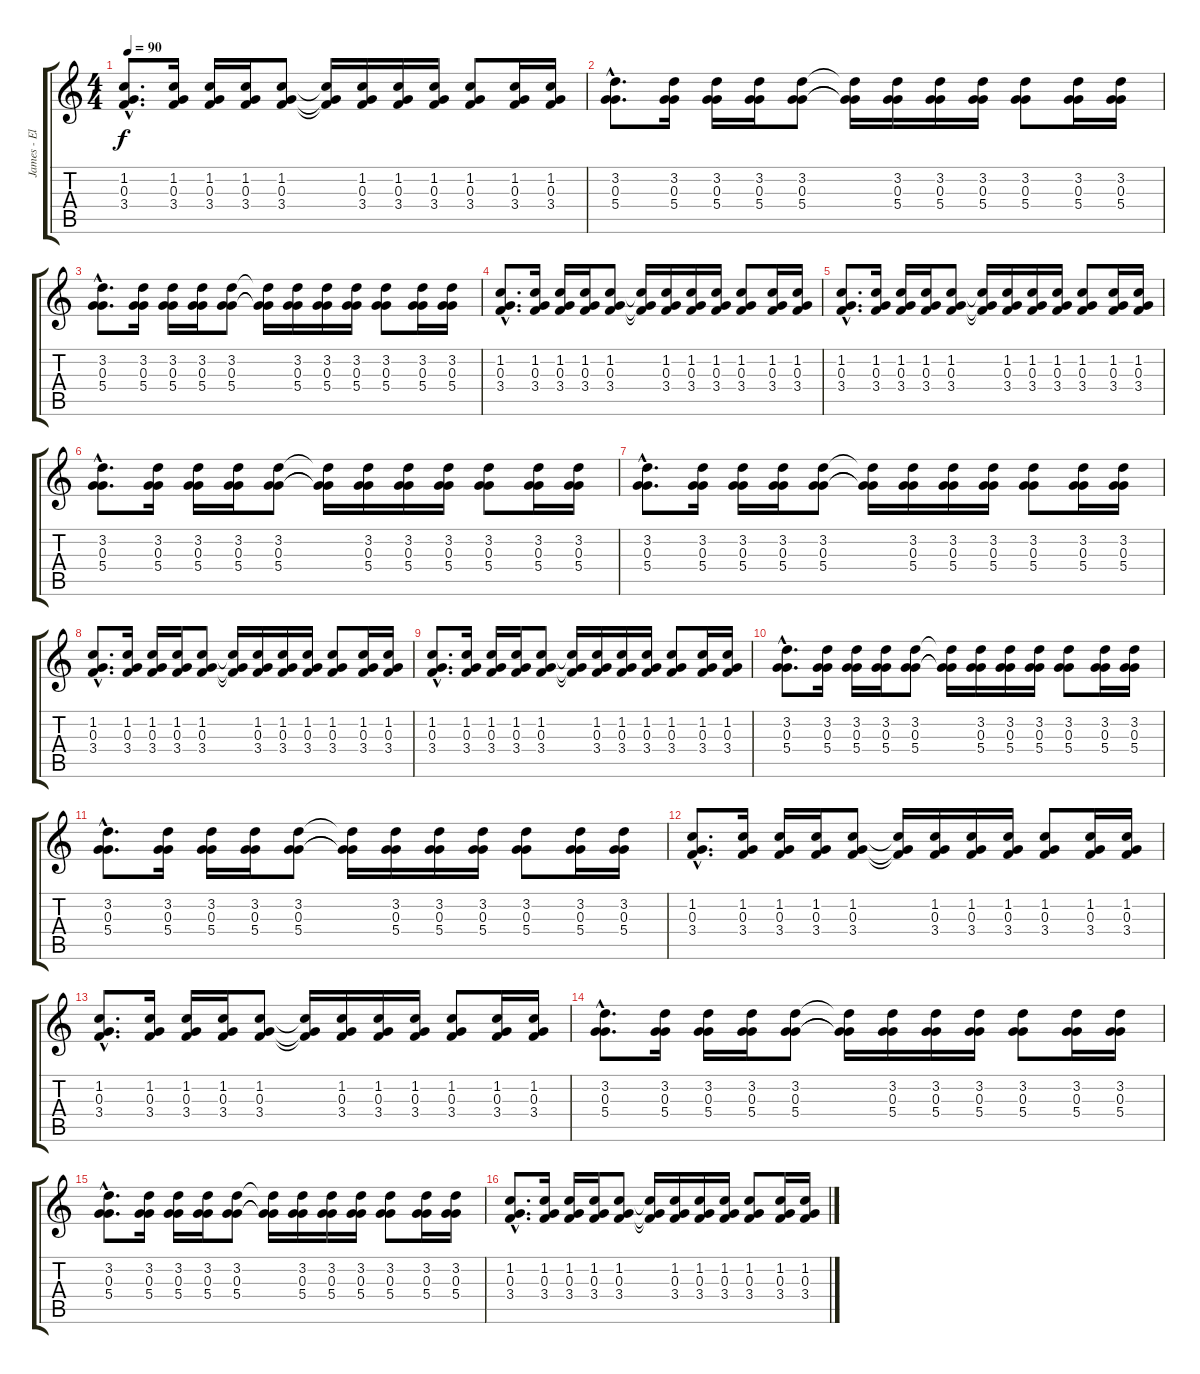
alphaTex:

\track ("James - Electric" "James - El") {instrument electricguitarclean}
\staff {score tabs}
\tuning (E4 B3 G3 D3 A2 E2) {hide}
\ts (4 4)
\tempo 90
\clef g2
\ks c
(1.2{hac} 0.3{hac} 3.4{hac}).8{d dy f} (1.2 0.3 3.4).16 (1.2 0.3 3.4).16 (1.2 0.3 3.4).16 (1.2 0.3 3.4).8 (1.2{t} 0.3{t} 3.4{t}).16 (1.2 0.3 3.4).16 (1.2 0.3 3.4).16 (1.2 0.3 3.4).16 (1.2 0.3 3.4).8 (1.2 0.3 3.4).16 (1.2 0.3 3.4).16 |
(3.2{hac} 0.3{hac} 5.4{hac}).8{d} (3.2 0.3 5.4).16 (3.2 0.3 5.4).16 (3.2 0.3 5.4).16 (3.2 0.3 5.4).8 (3.2{t} 0.3{t} 5.4{t}).16 (3.2 0.3 5.4).16 (3.2 0.3 5.4).16 (3.2 0.3 5.4).16 (3.2 0.3 5.4).8 (3.2 0.3 5.4).16 (3.2 0.3 5.4).16 |
(3.2{hac} 0.3{hac} 5.4{hac}).8{d} (3.2 0.3 5.4).16 (3.2 0.3 5.4).16 (3.2 0.3 5.4).16 (3.2 0.3 5.4).8 (3.2{t} 0.3{t} 5.4{t}).16 (3.2 0.3 5.4).16 (3.2 0.3 5.4).16 (3.2 0.3 5.4).16 (3.2 0.3 5.4).8 (3.2 0.3 5.4).16 (3.2 0.3 5.4).16 |
(1.2{hac} 0.3{hac} 3.4{hac}).8{d} (1.2 0.3 3.4).16 (1.2 0.3 3.4).16 (1.2 0.3 3.4).16 (1.2 0.3 3.4).8 (1.2{t} 0.3{t} 3.4{t}).16 (1.2 0.3 3.4).16 (1.2 0.3 3.4).16 (1.2 0.3 3.4).16 (1.2 0.3 3.4).8 (1.2 0.3 3.4).16 (1.2 0.3 3.4).16 |
(1.2{hac} 0.3{hac} 3.4{hac}).8{d} (1.2 0.3 3.4).16 (1.2 0.3 3.4).16 (1.2 0.3 3.4).16 (1.2 0.3 3.4).8 (1.2{t} 0.3{t} 3.4{t}).16 (1.2 0.3 3.4).16 (1.2 0.3 3.4).16 (1.2 0.3 3.4).16 (1.2 0.3 3.4).8 (1.2 0.3 3.4).16 (1.2 0.3 3.4).16 |
(3.2{hac} 0.3{hac} 5.4{hac}).8{d} (3.2 0.3 5.4).16 (3.2 0.3 5.4).16 (3.2 0.3 5.4).16 (3.2 0.3 5.4).8 (3.2{t} 0.3{t} 5.4{t}).16 (3.2 0.3 5.4).16 (3.2 0.3 5.4).16 (3.2 0.3 5.4).16 (3.2 0.3 5.4).8 (3.2 0.3 5.4).16 (3.2 0.3 5.4).16 |
(3.2{hac} 0.3{hac} 5.4{hac}).8{d} (3.2 0.3 5.4).16 (3.2 0.3 5.4).16 (3.2 0.3 5.4).16 (3.2 0.3 5.4).8 (3.2{t} 0.3{t} 5.4{t}).16 (3.2 0.3 5.4).16 (3.2 0.3 5.4).16 (3.2 0.3 5.4).16 (3.2 0.3 5.4).8 (3.2 0.3 5.4).16 (3.2 0.3 5.4).16 |
(1.2{hac} 0.3{hac} 3.4{hac}).8{d} (1.2 0.3 3.4).16 (1.2 0.3 3.4).16 (1.2 0.3 3.4).16 (1.2 0.3 3.4).8 (1.2{t} 0.3{t} 3.4{t}).16 (1.2 0.3 3.4).16 (1.2 0.3 3.4).16 (1.2 0.3 3.4).16 (1.2 0.3 3.4).8 (1.2 0.3 3.4).16 (1.2 0.3 3.4).16 |
(1.2{hac} 0.3{hac} 3.4{hac}).8{d} (1.2 0.3 3.4).16 (1.2 0.3 3.4).16 (1.2 0.3 3.4).16 (1.2 0.3 3.4).8 (1.2{t} 0.3{t} 3.4{t}).16 (1.2 0.3 3.4).16 (1.2 0.3 3.4).16 (1.2 0.3 3.4).16 (1.2 0.3 3.4).8 (1.2 0.3 3.4).16 (1.2 0.3 3.4).16 |
(3.2{hac} 0.3{hac} 5.4{hac}).8{d} (3.2 0.3 5.4).16 (3.2 0.3 5.4).16 (3.2 0.3 5.4).16 (3.2 0.3 5.4).8 (3.2{t} 0.3{t} 5.4{t}).16 (3.2 0.3 5.4).16 (3.2 0.3 5.4).16 (3.2 0.3 5.4).16 (3.2 0.3 5.4).8 (3.2 0.3 5.4).16 (3.2 0.3 5.4).16 |
(3.2{hac} 0.3{hac} 5.4{hac}).8{d} (3.2 0.3 5.4).16 (3.2 0.3 5.4).16 (3.2 0.3 5.4).16 (3.2 0.3 5.4).8 (3.2{t} 0.3{t} 5.4{t}).16 (3.2 0.3 5.4).16 (3.2 0.3 5.4).16 (3.2 0.3 5.4).16 (3.2 0.3 5.4).8 (3.2 0.3 5.4).16 (3.2 0.3 5.4).16 |
(1.2{hac} 0.3{hac} 3.4{hac}).8{d} (1.2 0.3 3.4).16 (1.2 0.3 3.4).16 (1.2 0.3 3.4).16 (1.2 0.3 3.4).8 (1.2{t} 0.3{t} 3.4{t}).16 (1.2 0.3 3.4).16 (1.2 0.3 3.4).16 (1.2 0.3 3.4).16 (1.2 0.3 3.4).8 (1.2 0.3 3.4).16 (1.2 0.3 3.4).16 |
(1.2{hac} 0.3{hac} 3.4{hac}).8{d} (1.2 0.3 3.4).16 (1.2 0.3 3.4).16 (1.2 0.3 3.4).16 (1.2 0.3 3.4).8 (1.2{t} 0.3{t} 3.4{t}).16 (1.2 0.3 3.4).16 (1.2 0.3 3.4).16 (1.2 0.3 3.4).16 (1.2 0.3 3.4).8 (1.2 0.3 3.4).16 (1.2 0.3 3.4).16 |
(3.2{hac} 0.3{hac} 5.4{hac}).8{d} (3.2 0.3 5.4).16 (3.2 0.3 5.4).16 (3.2 0.3 5.4).16 (3.2 0.3 5.4).8 (3.2{t} 0.3{t} 5.4{t}).16 (3.2 0.3 5.4).16 (3.2 0.3 5.4).16 (3.2 0.3 5.4).16 (3.2 0.3 5.4).8 (3.2 0.3 5.4).16 (3.2 0.3 5.4).16 |
(3.2{hac} 0.3{hac} 5.4{hac}).8{d} (3.2 0.3 5.4).16 (3.2 0.3 5.4).16 (3.2 0.3 5.4).16 (3.2 0.3 5.4).8 (3.2{t} 0.3{t} 5.4{t}).16 (3.2 0.3 5.4).16 (3.2 0.3 5.4).16 (3.2 0.3 5.4).16 (3.2 0.3 5.4).8 (3.2 0.3 5.4).16 (3.2 0.3 5.4).16 |
(1.2{hac} 0.3{hac} 3.4{hac}).8{d} (1.2 0.3 3.4).16 (1.2 0.3 3.4).16 (1.2 0.3 3.4).16 (1.2 0.3 3.4).8 (1.2{t} 0.3{t} 3.4{t}).16 (1.2 0.3 3.4).16 (1.2 0.3 3.4).16 (1.2 0.3 3.4).16 (1.2 0.3 3.4).8 (1.2 0.3 3.4).16 (1.2 0.3 3.4).16
